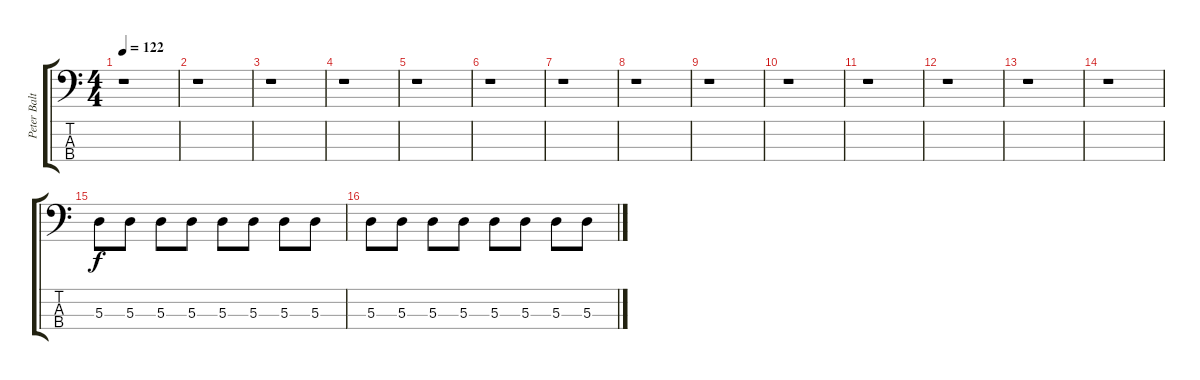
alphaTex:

\track ("Peter Baltes" "Peter Balt") {instrument electricbassfinger}
\staff {score tabs}
\tuning (G2 D2 A1 E1) {hide}
\ts (4 4)
\tempo 122
\clef f4
\ks c
r.1{dy f instrument electricbassfinger} |
r.1 |
r.1 |
r.1 |
r.1 |
r.1 |
r.1 |
r.1 |
r.1 |
r.1 |
r.1 |
r.1 |
r.1 |
r.1 |
5.3.8 5.3.8 5.3.8 5.3.8 5.3.8 5.3.8 5.3.8 5.3.8 |
5.3.8 5.3.8 5.3.8 5.3.8 5.3.8 5.3.8 5.3.8 5.3.8
